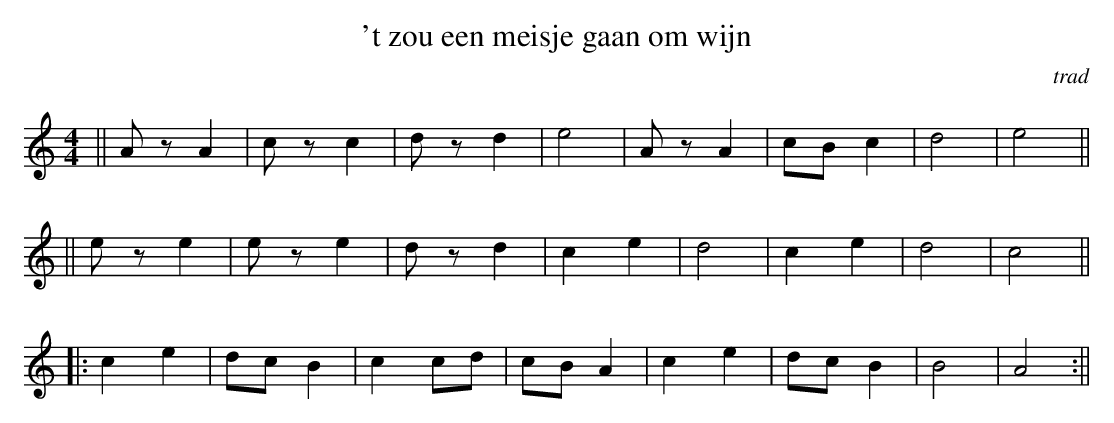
X:1
T: 't zou een meisje gaan om wijn
C: trad
M: 4/4
L: 1/8
K: Amin
||Az A2|cz c2|dz d2|e4|Az A2|cB c2|d4|e4||
||ez e2|ez e2|dz d2|c2e2|d4|c2 e2|d4|c4||
|:c2e2|dcB2|c2cd|cBA2|c2e2|dcB2|B4|A4:||
